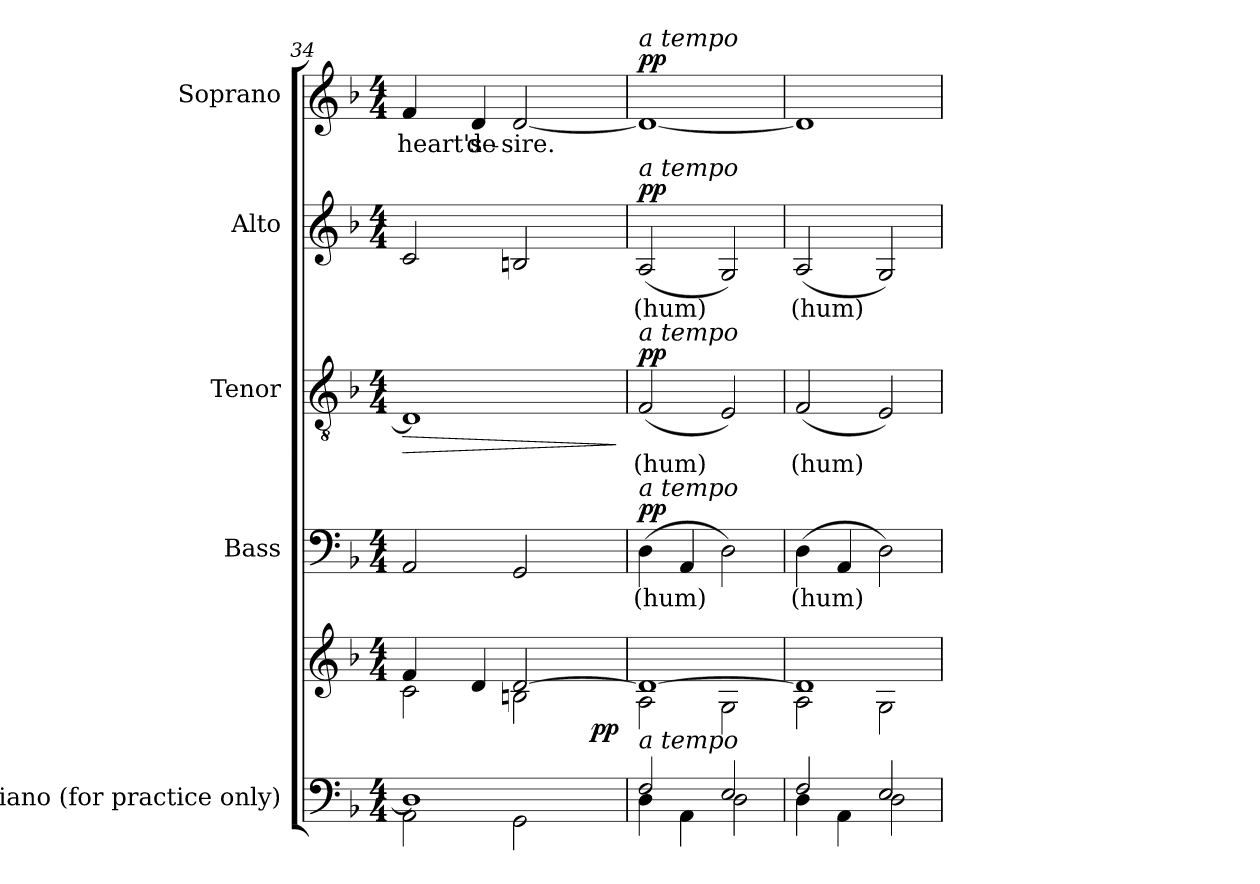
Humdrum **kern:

**kern	**kern	**dynam	**kern	**text	**dynam	**kern	**text	**dynam	**kern	**text	**dynam	**kern	**text	**dynam
*part5	*part5	*part5	*part4	*part4	*part4	*part3	*part3	*part3	*part2	*part2	*part2	*part1	*part1	*part1
*staff6	*staff5	*staff5/6	*staff4	*staff4	*staff4	*staff3	*staff3	*staff3	*staff2	*staff2	*staff2	*staff1	*staff1	*staff1
*I"Piano (for  practice  only)	*	*	*I"Bass	*	*	*I"Tenor	*	*	*I"Alto	*	*	*I"Soprano	*	*
*I'Pno.	*	*	*I'B.	*	*	*I'T.	*	*	*I'A.	*	*	*I'S.	*	*
*clefF4	*clefG2	*	*clefF4	*	*	*clefGv2	*	*	*clefG2	*	*	*clefG2	*	*
*	*	*	*	*	*	*ITrd7c12	*	*	*	*	*	*	*	*
*k[b-]	*k[b-]	*	*k[b-]	*	*	*k[b-]	*	*	*k[b-]	*	*	*k[b-]	*	*
*F:	*F:	*	*F:	*	*	*F:	*	*	*F:	*	*	*F:	*	*
*M4/4	*M4/4	*	*M4/4	*	*	*M4/4	*	*	*M4/4	*	*	*M4/4	*	*
=34	=34	=34	=34	=34	=34	=34	=34	=34	=34	=34	=34	=34	=34	=34
*^	*^	*	*	*	*	*	*	*	*	*	*	*	*	*
!	!	!	!	!	!	!	!	!	!	!LO:HP:b	!	!	!	!	!	!
!	!	!	!	!	!	!	!	!	!	!	!	!	!	!	!LO:LY:b:color=#000000	!
*	*	*	*^	*	*	*	*	*	*	*	*	*	*	*	*	*
1Di]	2AAi\	4fi/	2ci\	2ryy	.	2AAi/	.	.	1DDi]	.	>	2ci/	.	.	4fi/	heart's	.
!	!	!	!	!	!	!	!	!	!	!	!	!	!	!	!	!LO:LY:b:color=#000000	!
.	.	4di/	.	.	.	.	.	.	.	.	.	.	.	.	4di/	de-	.
!	!	!	!	!	!	!	!	!	!	!	!	!	!	!	!	!LO:LY:b:color=#000000	!
.	2GGi\	[>2di/	2Bni\	4ryy	.	2GGi/	.	.	.	.	.	2Bni/	.	.	[<2di/	-sire.	.
.	.	.	.	16ryy	.	.	.	.	.	.	.	.	.	.	.	.	.
.	.	.	.	32ryy	.	.	.	.	.	.	.	.	.	.	.	.	.
.	.	.	.	128...ryy	.	.	.	.	.	.	.	.	.	.	.	.	.
.	.	.	.	8ryy	pp	.	.	.	.	.	.	.	.	.	.	.	.
.	.	.	.	64ryy	.	.	.	.	.	.	.	.	.	.	.	.	.
.	.	.	.	1024ryy	.	.	.	.	.	.	.	.	.	.	.	.	.
*v	*v	*	*	*	*	*	*	*	*	*	*	*	*	*	*	*	*
.	.	.	.	.	.	.	.	.	.	]	.	.	.	.	.	.
*	*	*v	*v	*	*	*	*	*	*	*	*	*	*	*	*	*
=35	=35	=35	=35	=35	=35	=35	=35	=35	=35	=35	=35	=35	=35	=35	=35
*^	*	*	*	*	*	*	*	*	*	*	*	*	*	*	*
*	*	*	*^	*	*	*	*	*	*	*	*	*	*	*	*	*
!	!	!	!	!	!	!	!LO:LY:b:color=#000000	!	!	!	!	!	!	!	!	!	!
*	*	*	*v	*v	*	*	*	*	*	*	*	*	*	*	*	*	*
*	*	*	*^	*	*	*	*	*	*	*	*	*	*	*	*	*
!	!	!	!	!	!	!	!	!	!	!LO:LY:b:color=#000000	!	!	!	!	!	!	!
*	*	*	*v	*v	*	*	*	*	*	*	*	*	*	*	*	*	*
*	*	*	*^	*	*	*	*	*	*	*	*	*	*	*	*	*
!	!	!	!	!	!	!	!	!	!	!	!	!	!	!	!LO:TX:a:i:t=a tempo	!	!
!	!	!	!	!	!	!	!	!	!	!	!	!LO:TX:a:i:t=a tempo	!	!	!	!	!
!	!	!	!	!	!	!	!	!	!LO:TX:a:i:t=a tempo	!	!	!	!	!	!	!	!
!	!	!	!	!	!	!LO:TX:a:i:t=a tempo	!	!	!	!	!	!	!	!	!	!	!
!	!	!LO:TX:b:i:t=a tempo	!	!	!	!	!	!	!	!	!	!	!	!	!	!	!
!	!	!	!	!	!	!	!	!	!	!	!	!	!LO:LY:b:color=#000000	!	!	!	!
*	*	*	*v	*v	*	*	*	*	*	*	*	*	*	*	*	*	*
2Fi/	4Di\	1di_>	2Ai\	.	(4Di\	(hum)	pp	(2FFi/	(hum)	pp	(2Ai/	(hum)	pp	1di_<	.	pp
.	4AAi\	.	.	.	4AAi/	.	.	.	.	.	.	.	.	.	.	.
2Ei/	2Di\	.	2Gi\	.	2Di\)	.	.	2EEi/)	.	.	2Gi/)	.	.	.	.	.
=36	=36	=36	=36	=36	=36	=36	=36	=36	=36	=36	=36	=36	=36	=36	=36	=36
!	!	!	!	!	!	!LO:LY:b:color=#000000	!	!	!	!	!	!	!	!	!	!
!	!	!	!	!	!	!	!	!	!LO:LY:b:color=#000000	!	!	!	!	!	!	!
!	!	!	!	!	!	!	!	!	!	!	!	!LO:LY:b:color=#000000	!	!	!	!
2Fi/	4Di\	1di]	2Ai\	.	(4Di\	(hum)	.	(2FFi/	(hum)	.	(2Ai/	(hum)	.	1di]	.	.
.	4AAi\	.	.	.	4AAi/	.	.	.	.	.	.	.	.	.	.	.
2Ei/	2Di\	.	2Gi\	.	2Di\)	.	.	2EEi/)	.	.	2Gi/)	.	.	.	.	.
*v	*v	*	*	*	*	*	*	*	*	*	*	*	*	*	*	*
*	*v	*v	*	*	*	*	*	*	*	*	*	*	*	*	*
=	=	=	=	=	=	=	=	=	=	=	=	=	=	=
*-	*-	*-	*-	*-	*-	*-	*-	*-	*-	*-	*-	*-	*-	*-
